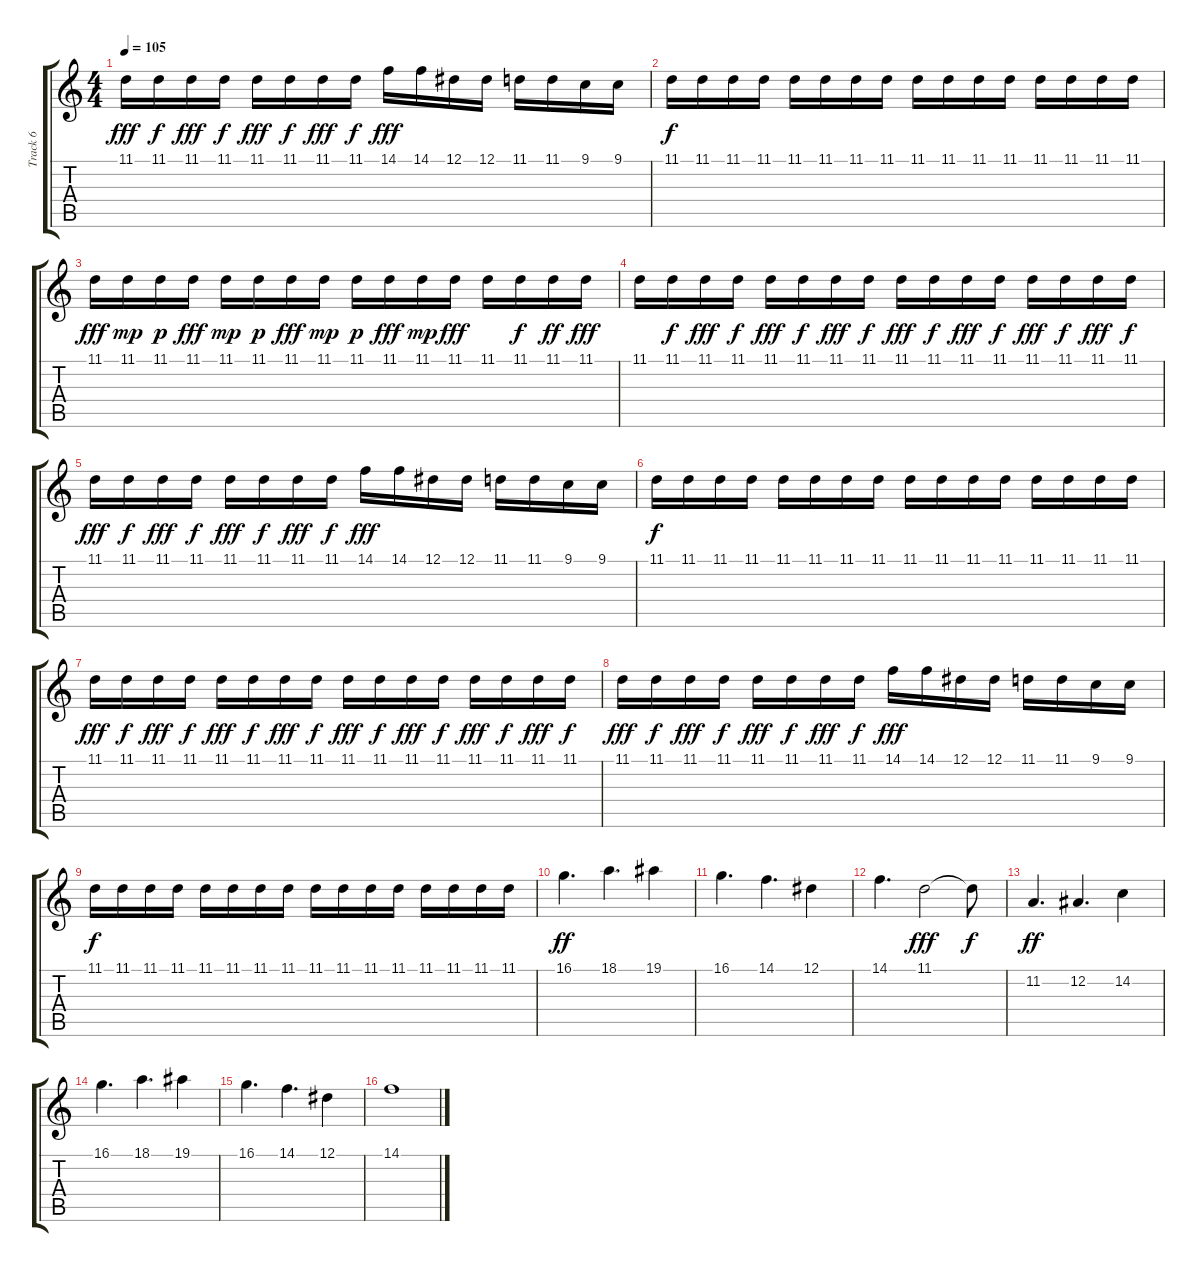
\track ("Track 6" "Track 6") {instrument violin}
\staff {score tabs}
\tuning (Eb4 Bb3 Gb3 Db3 Ab2 Eb2) {hide}
\ts (4 4)
\tempo 105
\clef g2
\ks c
11.1.16{dy fff} 11.1.16{dy f} 11.1.16{dy fff} 11.1.16{dy f} 11.1.16{dy fff} 11.1.16{dy f} 11.1.16{dy fff} 11.1.16{dy f} 14.1.16{dy fff} 14.1.16 12.1.16 12.1.16 11.1.16 11.1.16 9.1.16 9.1.16 |
11.1.16{dy f} 11.1.16 11.1.16 11.1.16 11.1.16 11.1.16 11.1.16 11.1.16 11.1.16 11.1.16 11.1.16 11.1.16 11.1.16 11.1.16 11.1.16 11.1.16 |
11.1.16{dy fff} 11.1.16{dy mp} 11.1.16{dy p} 11.1.16{dy fff} 11.1.16{dy mp} 11.1.16{dy p} 11.1.16{dy fff} 11.1.16{dy mp} 11.1.16{dy p} 11.1.16{dy fff} 11.1.16{dy mp} 11.1.16{dy fff} 11.1.16 11.1.16{dy f} 11.1.16{dy ff} 11.1.16{dy fff} |
11.1.16 11.1.16{dy f} 11.1.16{dy fff} 11.1.16{dy f} 11.1.16{dy fff} 11.1.16{dy f} 11.1.16{dy fff} 11.1.16{dy f} 11.1.16{dy fff} 11.1.16{dy f} 11.1.16{dy fff} 11.1.16{dy f} 11.1.16{dy fff} 11.1.16{dy f} 11.1.16{dy fff} 11.1.16{dy f} |
11.1.16{dy fff} 11.1.16{dy f} 11.1.16{dy fff} 11.1.16{dy f} 11.1.16{dy fff} 11.1.16{dy f} 11.1.16{dy fff} 11.1.16{dy f} 14.1.16{dy fff} 14.1.16 12.1.16 12.1.16 11.1.16 11.1.16 9.1.16 9.1.16 |
11.1.16{dy f} 11.1.16 11.1.16 11.1.16 11.1.16 11.1.16 11.1.16 11.1.16 11.1.16 11.1.16 11.1.16 11.1.16 11.1.16 11.1.16 11.1.16 11.1.16 |
11.1.16{dy fff} 11.1.16{dy f} 11.1.16{dy fff} 11.1.16{dy f} 11.1.16{dy fff} 11.1.16{dy f} 11.1.16{dy fff} 11.1.16{dy f} 11.1.16{dy fff} 11.1.16{dy f} 11.1.16{dy fff} 11.1.16{dy f} 11.1.16{dy fff} 11.1.16{dy f} 11.1.16{dy fff} 11.1.16{dy f} |
11.1.16{dy fff} 11.1.16{dy f} 11.1.16{dy fff} 11.1.16{dy f} 11.1.16{dy fff} 11.1.16{dy f} 11.1.16{dy fff} 11.1.16{dy f} 14.1.16{dy fff} 14.1.16 12.1.16 12.1.16 11.1.16 11.1.16 9.1.16 9.1.16 |
11.1.16{dy f} 11.1.16 11.1.16 11.1.16 11.1.16 11.1.16 11.1.16 11.1.16 11.1.16 11.1.16 11.1.16 11.1.16 11.1.16 11.1.16 11.1.16 11.1.16 |
16.1.4{d dy ff} 18.1.4{d} 19.1.4 |
16.1.4{d} 14.1.4{d} 12.1.4 |
14.1.4{d} 11.1.2{dy fff} 11.1{t}.8{dy f} |
11.2.4{d dy ff} 12.2.4{d} 14.2.4 |
16.1.4{d} 18.1.4{d} 19.1.4 |
16.1.4{d} 14.1.4{d} 12.1.4 |
14.1.1
